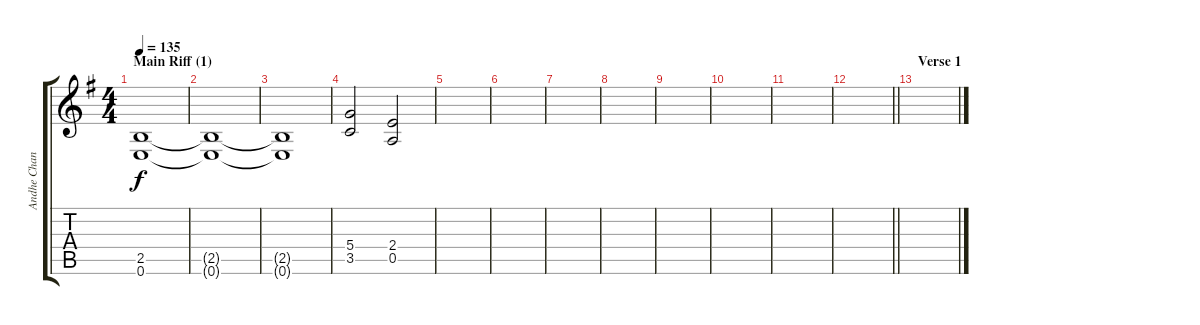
\track ("Andhe Chandler (lead guitar)" "Andhe Chan") {instrument overdrivenguitar}
\staff {score tabs}
\tuning (E4 B3 G3 D3 A2 E2) {hide}
\ts (4 4)
\section ("" "Main Riff (1)")
\tempo 135
\clef g2
\ks eminor
(2.5 0.6).1{dy f instrument overdrivenguitar} |
(2.5{t} 0.6{t}).1 |
(2.5{t} 0.6{t}).1 |
(5.4 3.5).2 (2.4 0.5).2 |
|
|
|
|
|
|
|
\barLineRight lightlight
|
\section ("" "Verse 1")
